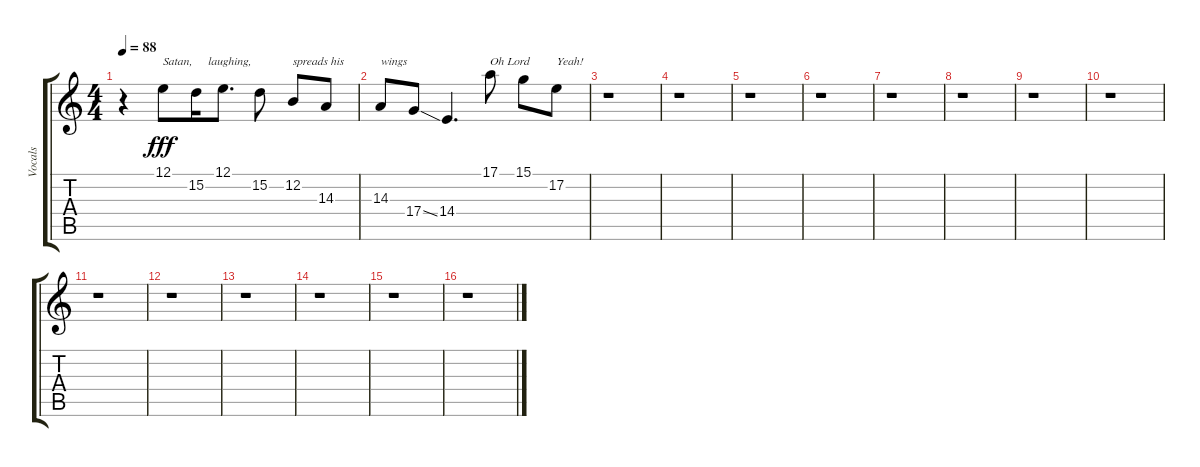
\track ("Vocals" "Vocals") {instrument tenorsax}
\staff {score tabs}
\tuning (E4 B3 G3 D3 A2 E2) {hide}
\ts (4 4)
\tempo 88
\clef g2
\ks c
r.4{dy f} 12.1.8{txt "Satan," dy fff} 15.2.16{txt "    laughing,"} 12.1.8{d} 15.2.8 12.2.8{txt "spreads his"} 14.3.8 |
14.3.8{txt "wings"} 17.4{ss}.8 14.4.4{d} 17.1.8{txt "Oh Lord"} 15.1.8 17.2.8{txt "Yeah!"} |
r.1 |
r.1 |
r.1 |
r.1 |
r.1 |
r.1 |
r.1 |
r.1 |
r.1 |
r.1 |
r.1 |
r.1 |
r.1 |
r.1
